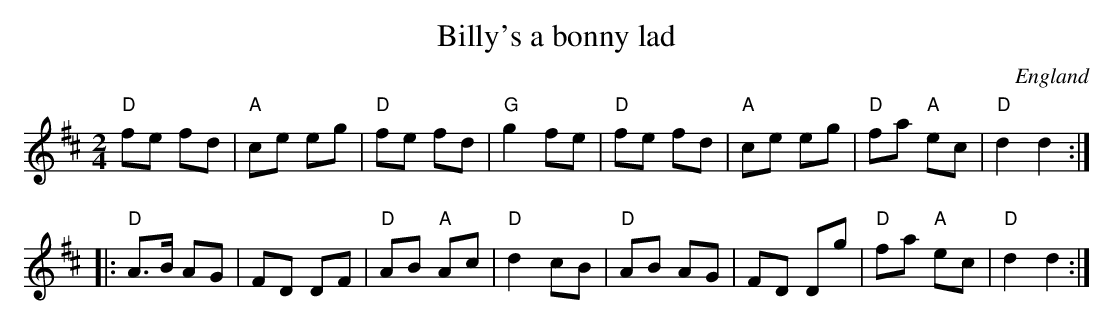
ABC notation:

X:1
T:Billy's a bonny lad
O:England
M:2/4
L:1/8
K:D
"D"fe fd|"A"ce eg|"D"fe fd|"G"g2fe|\
"D"fe fd|"A"ce eg|"D"fa "A"ec|"D"d2d2:|
|:"D"A>B AG|FD DF|"D"AB "A"Ac|"D"d2 cB|\
"D"AB AG|FD Dg|"D"fa "A"ec|"D"d2 d2:|
